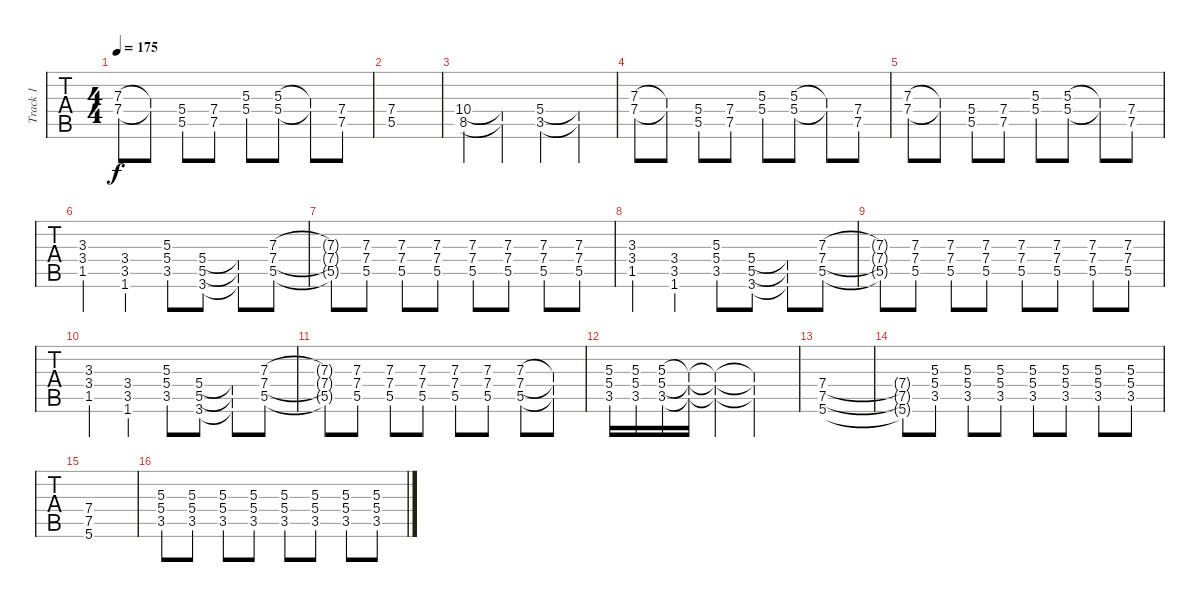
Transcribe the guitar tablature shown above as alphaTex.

\track ("Track 1" "Track 1") {instrument overdrivenguitar}
\staff {tabs}
\tuning (Eb4 Bb3 Gb3 Db3 Ab2 Eb2) {hide}
\ts (4 4)
\tempo 175
\clef g2
\ks c
(7.3 7.4).8{dy f} (7.3{t} 7.4{t}).8 (5.4 5.5).8 (7.4 7.5).8 (5.3 5.4).8 (5.3 5.4).8 (5.3{t} 5.4{t}).8 (7.4 7.5).8 |
(7.4 5.5).1 |
(10.4 8.5).4 (10.4{t} 8.5{t}).4 (5.4 3.5).4 (5.4{t} 3.5{t}).4 |
(7.3 7.4).8 (7.3{t} 7.4{t}).8 (5.4 5.5).8 (7.4 7.5).8 (5.3 5.4).8 (5.3 5.4).8 (5.3{t} 5.4{t}).8 (7.4 7.5).8 |
(7.3 7.4).8 (7.3{t} 7.4{t}).8 (5.4 5.5).8 (7.4 7.5).8 (5.3 5.4).8 (5.3 5.4).8 (5.3{t} 5.4{t}).8 (7.4 7.5).8 |
(3.3 3.4 1.5).4 (3.4 3.5 1.6).4 (5.3 5.4 3.5).8 (5.4 5.5 3.6).8 (5.4{t} 5.5{t} 3.6{t}).8 (7.3 7.4 5.5).8 |
(7.3{t} 7.4{t} 5.5{t}).8 (7.3 7.4 5.5).8 (7.3 7.4 5.5).8 (7.3 7.4 5.5).8 (7.3 7.4 5.5).8 (7.3 7.4 5.5).8 (7.3 7.4 5.5).8 (7.3 7.4 5.5).8 |
(3.3 3.4 1.5).4 (3.4 3.5 1.6).4 (5.3 5.4 3.5).8 (5.4 5.5 3.6).8 (5.4{t} 5.5{t} 3.6{t}).8 (7.3 7.4 5.5).8 |
(7.3{t} 7.4{t} 5.5{t}).8 (7.3 7.4 5.5).8 (7.3 7.4 5.5).8 (7.3 7.4 5.5).8 (7.3 7.4 5.5).8 (7.3 7.4 5.5).8 (7.3 7.4 5.5).8 (7.3 7.4 5.5).8 |
(3.3 3.4 1.5).4 (3.4 3.5 1.6).4 (5.3 5.4 3.5).8 (5.4 5.5 3.6).8 (5.4{t} 5.5{t} 3.6{t}).8 (7.3 7.4 5.5).8 |
(7.3{t} 7.4{t} 5.5{t}).8 (7.3 7.4 5.5).8 (7.3 7.4 5.5).8 (7.3 7.4 5.5).8 (7.3 7.4 5.5).8 (7.3 7.4 5.5).8 (7.3 7.4 5.5).8 (7.3{t} 7.4{t} 5.5{t}).8 |
(5.3 5.4 3.5).16 (5.3 5.4 3.5).16 (5.3 5.4 3.5).16 (5.3{t} 5.4{t} 3.5{t}).16 (5.3{t} 5.4{t} 3.5{t}).4 (5.3{t} 5.4{t} 3.5{t}).2 |
(7.4 7.5 5.6).1 |
(7.4{t} 7.5{t} 5.6{t}).8 (5.3 5.4 3.5).8 (5.3 5.4 3.5).8 (5.3 5.4 3.5).8 (5.3 5.4 3.5).8 (5.3 5.4 3.5).8 (5.3 5.4 3.5).8 (5.3 5.4 3.5).8 |
(7.4 7.5 5.6).1 |
(5.3 5.4 3.5).8 (5.3 5.4 3.5).8 (5.3 5.4 3.5).8 (5.3 5.4 3.5).8 (5.3 5.4 3.5).8 (5.3 5.4 3.5).8 (5.3 5.4 3.5).8 (5.3 5.4 3.5).8
